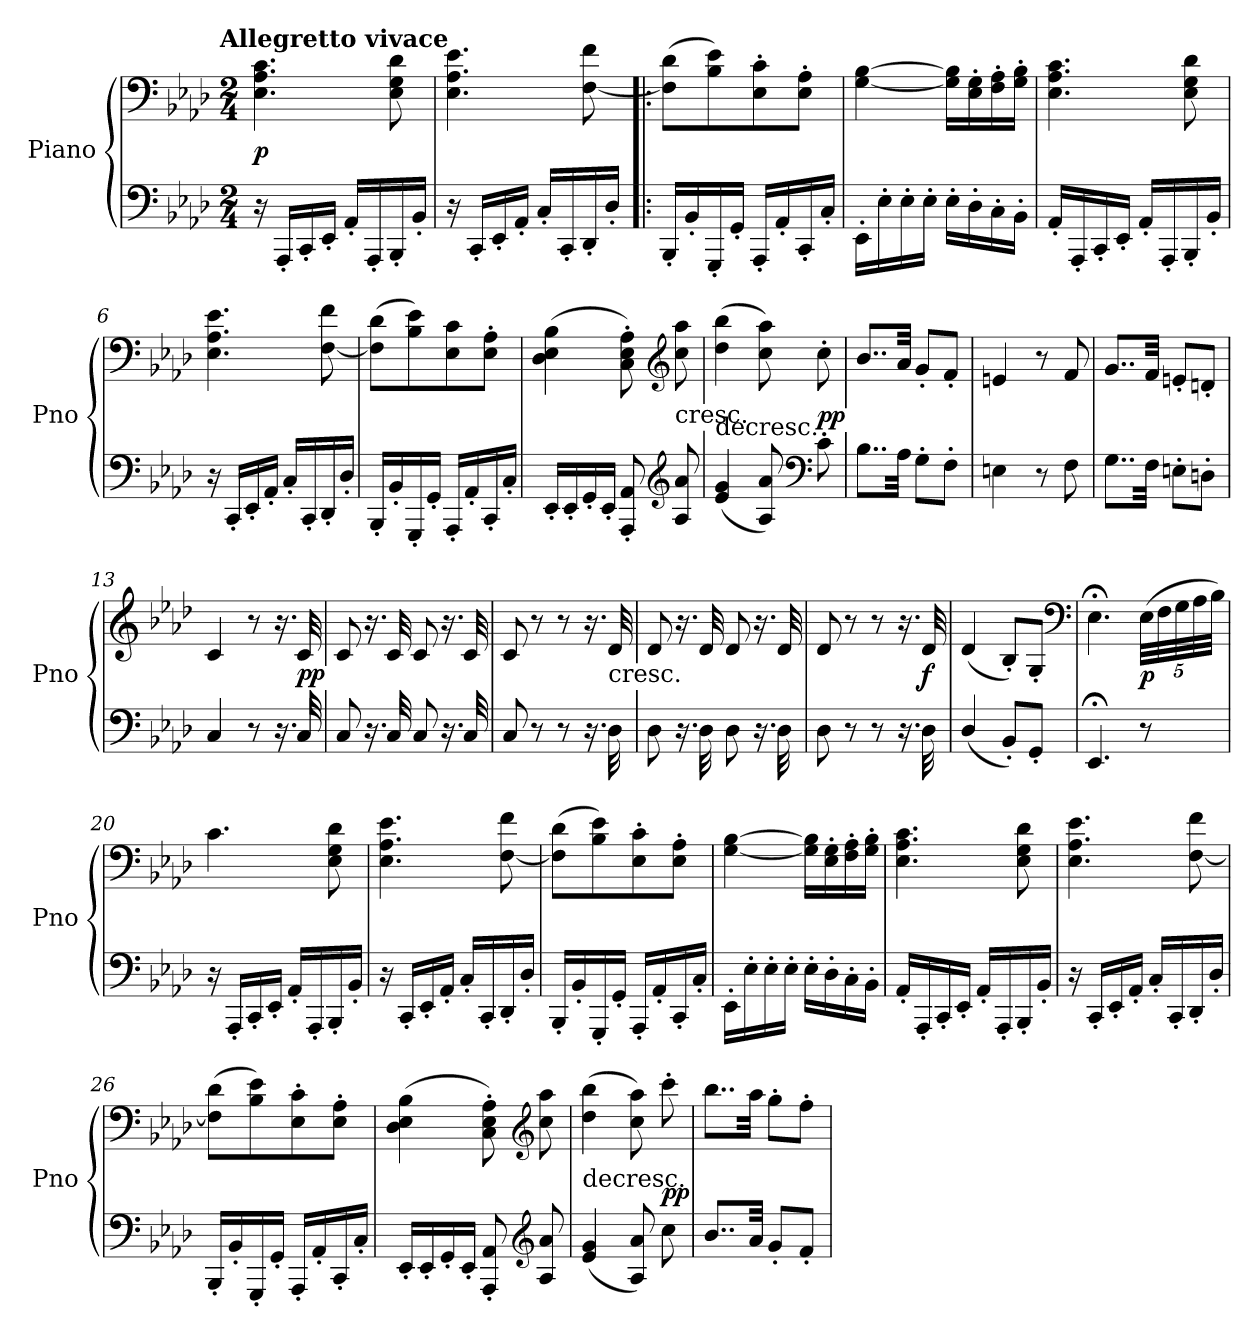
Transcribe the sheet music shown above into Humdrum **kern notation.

**kern	**kern	**dynam
*part1	*part1	*part1
*staff2	*staff1	*staff1/2
*I"Piano	*	*
*I'Pno	*	*
*clefF4	*clefF4	*
*k[b-e-a-d-]	*k[b-e-a-d-]	*
*A-:	*A-:	*
!!LO:TX:omd:t=Allegretto vivace
*M2/4	*M2/4	*
*MM100	*MM100	*
=1	=1	=1
16r	4.E-\ 4.A-\ 4.c\	p
16AAA-'/LL	.	.
16CC'/	.	.
16EE-'/JJ	.	.
16AA-'/LL	.	.
16AAA-'/	.	.
16BBB-'/	8E-\ 8G\ 8d-\	.
16BB-'/JJ	.	.
=2	=2	=2
16r	4.E-\ 4.A-\ 4.e-\	.
16CC'/LL	.	.
16EE-'/	.	.
16AA-'/JJ	.	.
16C'/LL	.	.
16CC'/	.	.
16DD-'/	[8F\ 8f\	.
16D-'/JJ	.	.
=3!|:	=3!|:	=3!|:
16BBB-'/LL	(8F]\ 8d-\L	.
16BB-'/	.	.
16GGG'/	8B-\ 8e-\)	.
16GG'/JJ	.	.
16AAA-'/LL	8E-'\ 8c'\	.
16AA-'/	.	.
16CC'/	8E-'\ 8A-'\J	.
16C'/JJ	.	.
=4	=4	=4
16EE-'\LL	[4G\ [4B-\	.
16E-'\	.	.
16E-'\	.	.
16E-'\JJ	.	.
16E-'\LL	16G]\ 16B-]\LL	.
16D-'\	16E-'\ 16G'\	.
16C'\	16F'\ 16A-'\	.
16BB-'\JJ	16G'\ 16B-'\JJ	.
=5	=5	=5
16AA-'/LL	4.E-\ 4.A-\ 4.c\	.
16AAA-'/	.	.
16CC'/	.	.
16EE-'/JJ	.	.
16AA-'/LL	.	.
16AAA-'/	.	.
16BBB-'/	8E-\ 8G\ 8d-\	.
16BB-'/JJ	.	.
=6	=6	=6
16r	4.E-\ 4.A-\ 4.e-\	.
16CC'/LL	.	.
16EE-'/	.	.
16AA-'/JJ	.	.
16C'/LL	.	.
16CC'/	.	.
16DD-'/	[8F\ 8f\	.
16D-'/JJ	.	.
=7	=7	=7
16BBB-'/LL	(8F]\ 8d-\L	.
16BB-'/	.	.
16GGG'/	8B-\ 8e-\)	.
16GG'/JJ	.	.
16AAA-'/LL	8E-\ 8c\	.
16AA-'/	.	.
16CC'/	8E-'\ 8A-'\J	.
16C'/JJ	.	.
=8	=8	=8
16EE-'/LL	(4D-\ 4E-\ 4B-\	.
16EE-'/	.	.
16GG'/	.	.
16EE-'/JJ	.	.
8AAA-'/ 8AA-'/	8C'\ 8E-'\ 8A-'\)	.
*clefG2	*clefG2	*
!	!LO:TX:c:t=cresc.	!
8A-/ 8a-/	8cc\ 8aa-\	.
=9	=9	=9
!	!LO:TX:c:t=decresc.	!
(4e-/ 4g/	(4dd-\ 4bb-\	.
8A-/ 8a-/)	8cc\ 8aa-\)	.
*clefF4	*	*
8c'\	8cc'\	pp
=10	=10	=10
8..B-\L	8..b-/L	.
32A-\Jkk	32a-/Jkk	.
8G'\L	8g'/L	.
8F'\J	8f'/J	.
=11	=11	=11
4En\	4en/	.
8r	8r	.
8F\	8f/	.
=12	=12	=12
8..G\L	8..g/L	.
32F\Jkk	32f/Jkk	.
8En'\L	8en'/L	.
8Dn'\J	8dn'/J	.
=13	=13	=13
4C/	4c/	.
8r	8r	.
16.r	16.r	.
32C/	32c/	pp
=14	=14	=14
8C/	8c/	.
16.r	16.r	.
32C/	32c/	.
8C/	8c/	.
16.r	16.r	.
32C/	32c/	.
=15	=15	=15
8C/	8c/	.
8r	8r	.
8r	8r	.
16.r	16.r	.
!	!LO:TX:c:t=cresc.	!
32D-\	32d-/	.
=16	=16	=16
8D-\	8d-/	.
16.r	16.r	.
32D-\	32d-/	.
8D-\	8d-/	.
16.r	16.r	.
32D-\	32d-/	.
=17	=17	=17
8D-\	8d-/	.
8r	8r	.
8r	8r	.
16.r	16.r	.
32D-\	32d-/	f
=18	=18	=18
(4D-/	(4d-/	.
8BB-'/L)	8B-'/L)	.
8GG'/J	8G'/J	.
*	*clefF4	*
=19	=19	=19
4.EE-;</	4.E-;<\	.
8r	(40E-\LLL	p
.	40F\	.
.	40G\	.
.	40A-\	.
.	40B-\JJJ)	.
=20	=20	=20
16r	4.c\	.
16AAA-'/LL	.	.
16CC'/	.	.
16EE-'/JJ	.	.
16AA-'/LL	.	.
16AAA-'/	.	.
16BBB-'/	8E-\ 8G\ 8d-\	.
16BB-'/JJ	.	.
=21	=21	=21
16r	4.E-\ 4.A-\ 4.e-\	.
16CC'/LL	.	.
16EE-'/	.	.
16AA-'/JJ	.	.
16C'/LL	.	.
16CC'/	.	.
16DD-'/	[8F\ 8f\	.
16D-'/JJ	.	.
=22	=22	=22
16BBB-'/LL	(8F]\ 8d-\L	.
16BB-'/	.	.
16GGG'/	8B-\ 8e-\)	.
16GG'/JJ	.	.
16AAA-'/LL	8E-'\ 8c'\	.
16AA-'/	.	.
16CC'/	8E-'\ 8A-'\J	.
16C'/JJ	.	.
=23	=23	=23
16EE-'\LL	[4G\ [4B-\	.
16E-'\	.	.
16E-'\	.	.
16E-'\JJ	.	.
16E-'\LL	16G]\ 16B-]\LL	.
16D-'\	16E-'\ 16G'\	.
16C'\	16F'\ 16A-'\	.
16BB-'\JJ	16G'\ 16B-'\JJ	.
=24	=24	=24
16AA-'/LL	4.E-\ 4.A-\ 4.c\	.
16AAA-'/	.	.
16CC'/	.	.
16EE-'/JJ	.	.
16AA-'/LL	.	.
16AAA-'/	.	.
16BBB-'/	8E-\ 8G\ 8d-\	.
16BB-'/JJ	.	.
=25	=25	=25
16r	4.E-\ 4.A-\ 4.e-\	.
16CC'/LL	.	.
16EE-'/	.	.
16AA-'/JJ	.	.
16C'/LL	.	.
16CC'/	.	.
16DD-'/	[8F\ 8f\	.
16D-'/JJ	.	.
=26	=26	=26
16BBB-'/LL	(8F]\ 8d-\L	.
16BB-'/	.	.
16GGG'/	8B-\ 8e-\)	.
16GG'/JJ	.	.
16AAA-'/LL	8E-'\ 8c'\	.
16AA-'/	.	.
16CC'/	8E-'\ 8A-'\J	.
16C'/JJ	.	.
=27	=27	=27
16EE-'/LL	(4D-\ 4E-\ 4B-\	.
16EE-'/	.	.
16GG'/	.	.
16EE-'/JJ	.	.
8AAA-'/ 8AA-'/	8C'\ 8E-'\ 8A-'\)	.
*clefG2	*clefG2	*
8A-/ 8a-/	8cc\ 8aa-\	.
=28	=28	=28
!	!LO:TX:c:t=decresc.	!
(4e-/ 4g/	(4dd-\ 4bb-\	.
8A-/ 8a-/)	8cc\ 8aa-\)	.
8cc\	8ccc'\	pp
=29	=29	=29
8..b-/L	8..bb-\L	.
32a-/Jkk	32aa-\Jkk	.
8g'/L	8gg'\L	.
8f'/J	8ff'\J	.
=	=	=
*-	*-	*-
